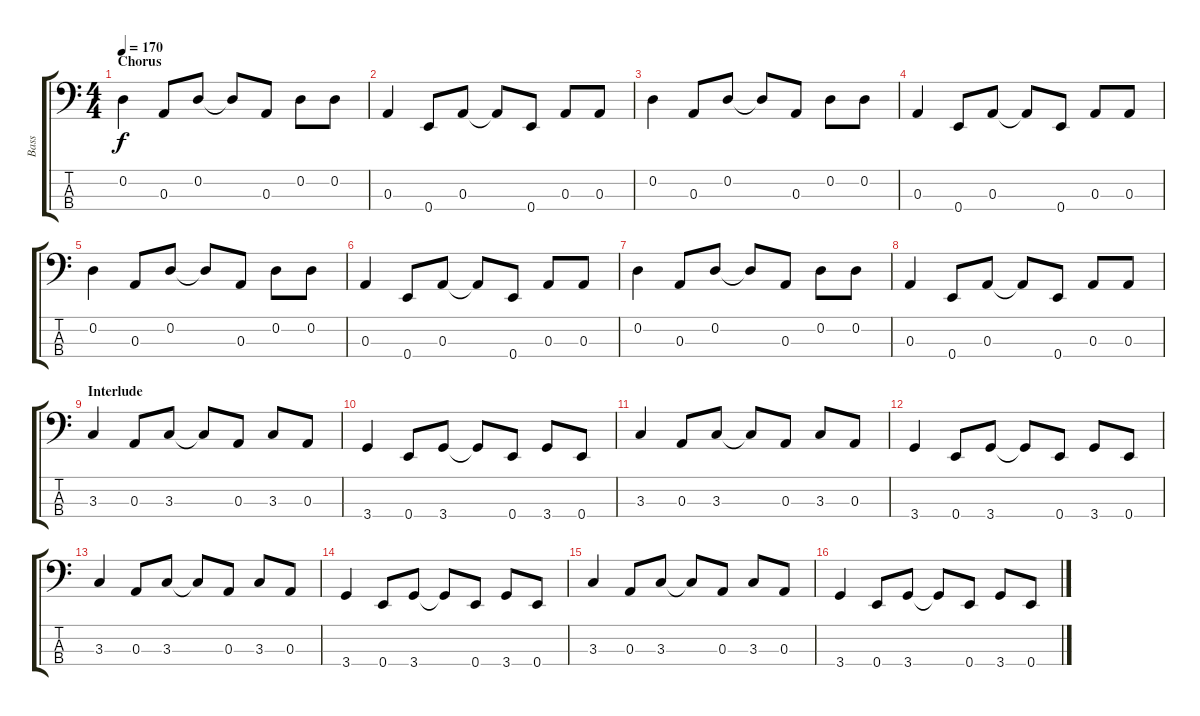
\track ("Bass" "Bass") {instrument electricbassfinger}
\staff {score tabs}
\tuning (G2 D2 A1 E1) {hide}
\ts (4 4)
\section ("" "Chorus")
\tempo 170
\clef f4
\ks c
0.2.4{dy f} 0.3.8 0.2.8 0.2{t}.8 0.3.8 0.2.8 0.2.8 |
0.3.4 0.4.8 0.3.8 0.3{t}.8 0.4.8 0.3.8 0.3.8 |
0.2.4 0.3.8 0.2.8 0.2{t}.8 0.3.8 0.2.8 0.2.8 |
0.3.4 0.4.8 0.3.8 0.3{t}.8 0.4.8 0.3.8 0.3.8 |
0.2.4 0.3.8 0.2.8 0.2{t}.8 0.3.8 0.2.8 0.2.8 |
0.3.4 0.4.8 0.3.8 0.3{t}.8 0.4.8 0.3.8 0.3.8 |
0.2.4 0.3.8 0.2.8 0.2{t}.8 0.3.8 0.2.8 0.2.8 |
0.3.4 0.4.8 0.3.8 0.3{t}.8 0.4.8 0.3.8 0.3.8 |
\section ("" "Interlude")
3.3.4 0.3.8 3.3.8 3.3{t}.8 0.3.8 3.3.8 0.3.8 |
3.4.4 0.4.8 3.4.8 3.4{t}.8 0.4.8 3.4.8 0.4.8 |
3.3.4 0.3.8 3.3.8 3.3{t}.8 0.3.8 3.3.8 0.3.8 |
3.4.4 0.4.8 3.4.8 3.4{t}.8 0.4.8 3.4.8 0.4.8 |
3.3.4 0.3.8 3.3.8 3.3{t}.8 0.3.8 3.3.8 0.3.8 |
3.4.4 0.4.8 3.4.8 3.4{t}.8 0.4.8 3.4.8 0.4.8 |
3.3.4 0.3.8 3.3.8 3.3{t}.8 0.3.8 3.3.8 0.3.8 |
3.4.4 0.4.8 3.4.8 3.4{t}.8 0.4.8 3.4.8 0.4.8
